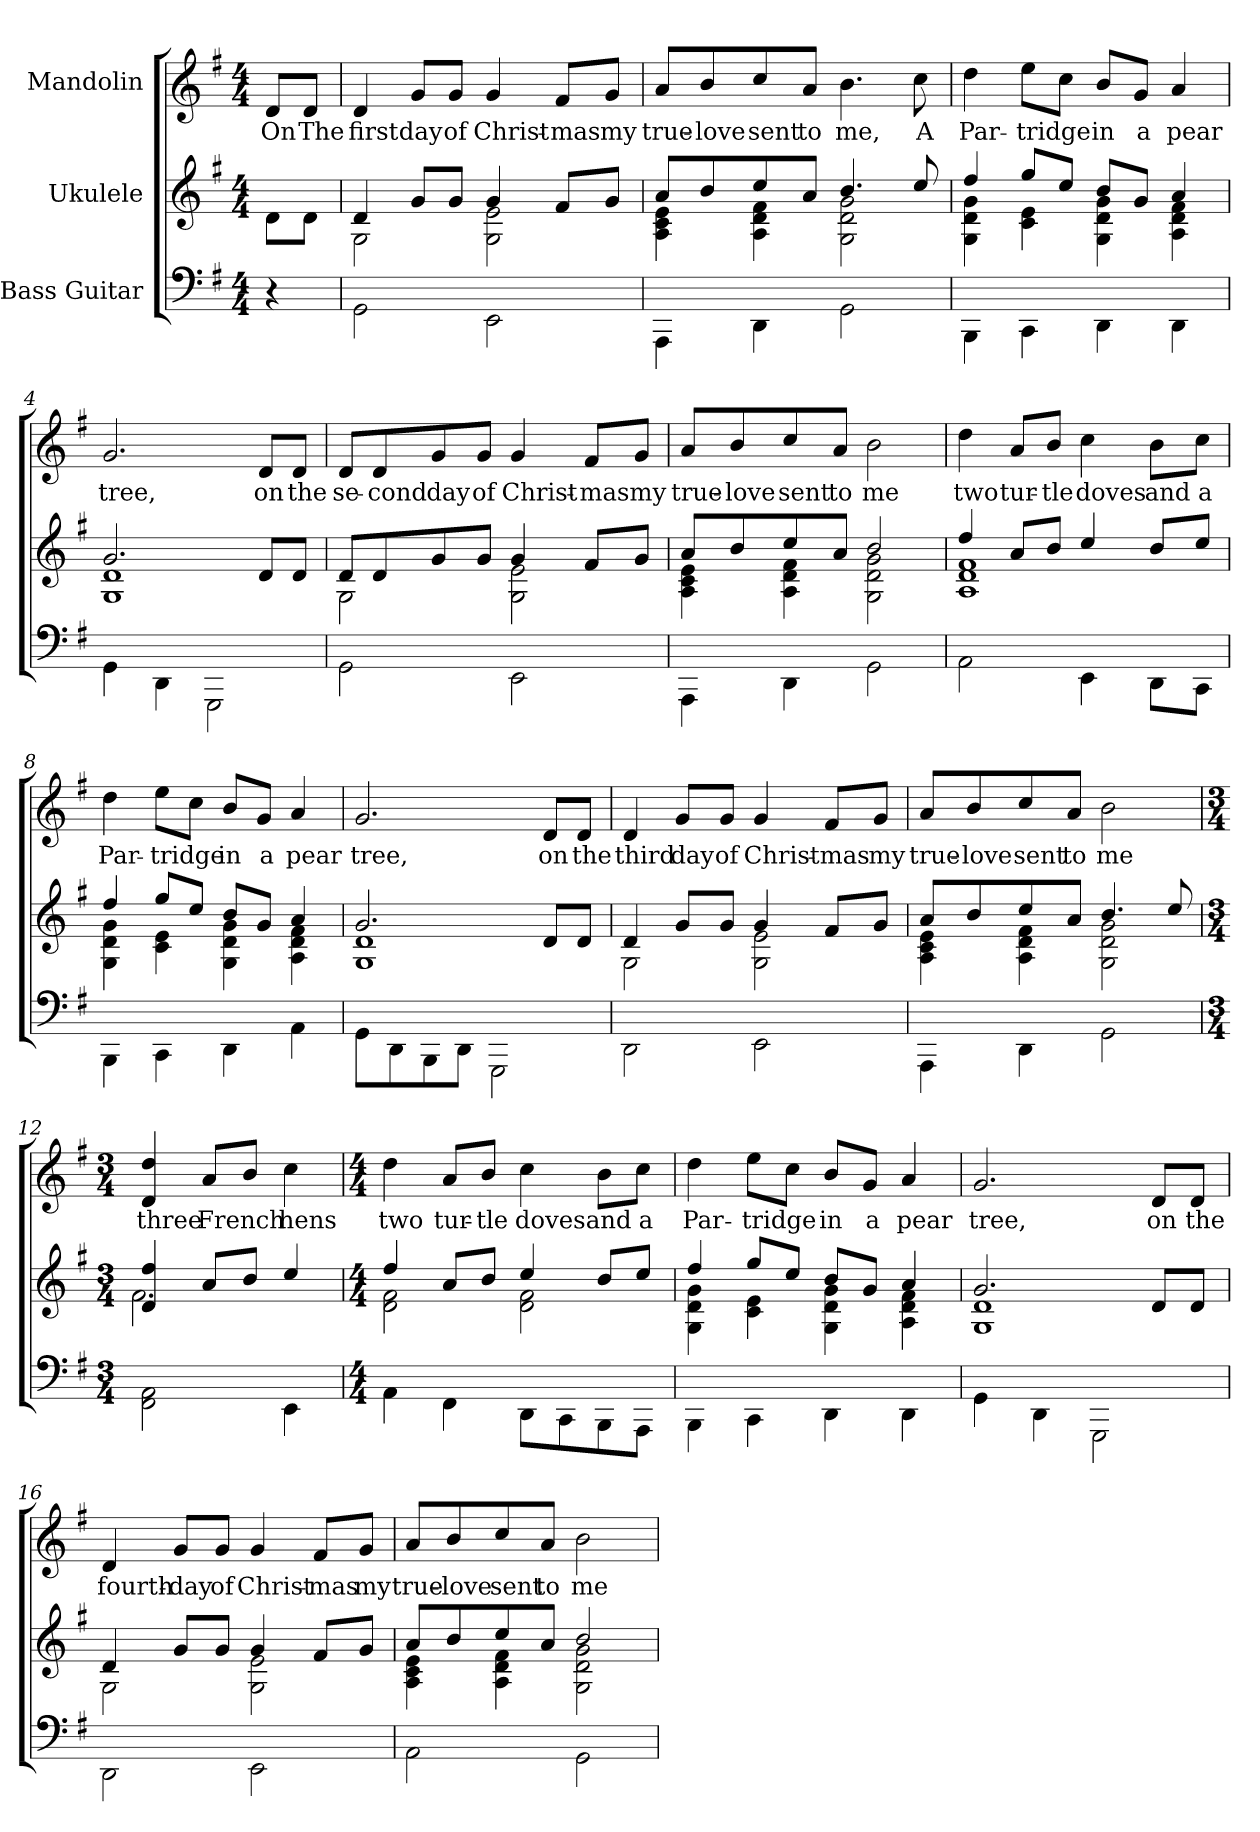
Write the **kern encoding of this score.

**kern	**kern	**kern	**text
*part3	*part2	*part1	*part1
*staff3	*staff2	*staff1	*staff1
*I"Bass Guitar	*I"Ukulele	*I"Mandolin	*
*stria4	*stria4	*	*
*	*	*clefG2	*
*k[f#]	*k[f#]	*k[f#]	*
*G:	*G:	*G:	*
*M4/4	*M4/4	*M4/4	*
=	=	=	=
!	!	!	!LO:LY:b
4r	8d\L	8d/L	On
!	!	!	!LO:LY:b
.	8d\J	8d/J	The
=1	=1	=1	=1
*stria4	*stria4	*	*
*	*^	*	*
!	!	!	!	!LO:LY:b
2GG\	4d/	2G\	4d/	first
!	!	!	!	!LO:LY:b
.	8g/L	.	8g/L	day
!	!	!	!	!LO:LY:b
.	8g/J	.	8g/J	of
!	!	!	!	!LO:LY:b
2EE\	4g/	2G\ 2e\	4g/	Christ-
!	!	!	!	!LO:LY:b
.	8f#/L	.	8f#/L	-mas
!	!	!	!	!LO:LY:b
.	8g/J	.	8g/J	my
=2	=2	=2	=2	=2
!	!	!	!	!LO:LY:b
4AAA\	8a/L	4A\ 4c\ 4e\	8a/L	true-
!	!	!	!	!LO:LY:b
.	8b/	.	8b/	-love
!	!	!	!	!LO:LY:b
4DD\	8cc/	4A\ 4d\ 4f#\	8cc/	sent
!	!	!	!	!LO:LY:b
.	8a/J	.	8a/J	to
!	!	!	!	!LO:LY:b
2GG\	4.b/	2G\ 2d\ 2g\	4.b\	me,
!	!	!	!	!LO:LY:b
.	8cc/	.	8cc\	A
=3	=3	=3	=3	=3
!	!	!	!	!LO:LY:b
4BBB\	4dd/	4G\ 4d\ 4g\	4dd\	Par-
!	!	!	!	!LO:LY:b
4CC\	8ee/L	4c\ 4e\	8ee\L	-tridge
.	8cc/J	.	8cc\J	.
!	!	!	!	!LO:LY:b
4DD\	8b/L	4G\ 4d\ 4g\	8b/L	in
!	!	!	!	!LO:LY:b
.	8g/J	.	8g/J	a
!	!	!	!	!LO:LY:b
4DD\	4a/	4A\ 4d\ 4f#\	4a/	pear
!!LO:LB:g=z
=4	=4	=4	=4	=4
!	!	!	!	!LO:LY:b
4GG\	2.g/	1G 1d	2.g/	tree,
4DD\	.	.	.	.
2GGG\	.	.	.	.
!	!	!	!	!LO:LY:b
.	8d/L	.	8d/L	on
!	!	!	!	!LO:LY:b
.	8d/J	.	8d/J	the
=5	=5	=5	=5	=5
!	!	!	!	!LO:LY:b
2GG\	8d/L	2G\	8d/L	se-
!	!	!	!	!LO:LY:b
.	8d/	.	8d/	-cond
!	!	!	!	!LO:LY:b
.	8g/	.	8g/	day
!	!	!	!	!LO:LY:b
.	8g/J	.	8g/J	of
!	!	!	!	!LO:LY:b
2EE\	4g/	2G\ 2e\	4g/	Christ-
!	!	!	!	!LO:LY:b
.	8f#/L	.	8f#/L	-mas
!	!	!	!	!LO:LY:b
.	8g/J	.	8g/J	my
=6	=6	=6	=6	=6
!	!	!	!	!LO:LY:b
4AAA\	8a/L	4A\ 4c\ 4e\	8a/L	true-
!	!	!	!	!LO:LY:b
.	8b/	.	8b/	-love
!	!	!	!	!LO:LY:b
4DD\	8cc/	4A\ 4d\ 4f#\	8cc/	sent
!	!	!	!	!LO:LY:b
.	8a/J	.	8a/J	to
!	!	!	!	!LO:LY:b
2GG\	2b/	2G\ 2d\ 2g\	2b\	me
=7	=7	=7	=7	=7
!	!	!	!	!LO:LY:b
*	*	*	*^	*
2AA\	4dd/	1A 1d 1f#	4dd\	2.ryy	two
!	!	!	!	!	!LO:LY:b
.	8a/L	.	8a/L	.	tur-
!	!	!	!	!	!LO:LY:b
.	8b/J	.	8b/J	.	-tle
!	!	!	!	!	!LO:LY:b
4EE\	4cc/	.	4cc\	.	doves
!	!	!	!	!	!LO:LY:b
8DD\L	8b/L	.	8b\L	4ryy	and
!	!	!	!	!	!LO:LY:b
8CC\J	8cc/J	.	8cc\J	.	a
*	*	*	*v	*v	*
!!LO:LB:g=z
=8	=8	=8	=8	=8
!	!	!	!	!LO:LY:b
4BBB\	4dd/	4G\ 4d\ 4g\	4dd\	Par-
!	!	!	!	!LO:LY:b
4CC\	8ee/L	4c\ 4e\	8ee\L	-tridge
.	8cc/J	.	8cc\J	.
!	!	!	!	!LO:LY:b
4DD\	8b/L	4G\ 4d\ 4g\	8b/L	in
!	!	!	!	!LO:LY:b
.	8g/J	.	8g/J	a
!	!	!	!	!LO:LY:b
4AA\	4a/	4A\ 4d\ 4f#\	4a/	pear
=9	=9	=9	=9	=9
!	!	!	!	!LO:LY:b
8GG\L	2.g/	1G 1d	2.g/	tree,
8DD\	.	.	.	.
8BBB\	.	.	.	.
8DD\J	.	.	.	.
2GGG\	.	.	.	.
!	!	!	!	!LO:LY:b
.	8d/L	.	8d/L	on
!	!	!	!	!LO:LY:b
.	8d/J	.	8d/J	the
=10	=10	=10	=10	=10
!	!	!	!	!LO:LY:b
2DD\	4d/	2G\	4d/	third
!	!	!	!	!LO:LY:b
.	8g/L	.	8g/L	day
!	!	!	!	!LO:LY:b
.	8g/J	.	8g/J	of
!	!	!	!	!LO:LY:b
2EE\	4g/	2G\ 2e\	4g/	Christ-
!	!	!	!	!LO:LY:b
.	8f#/L	.	8f#/L	-mas
!	!	!	!	!LO:LY:b
.	8g/J	.	8g/J	my
=11	=11	=11	=11	=11
!	!	!	!	!LO:LY:b
4AAA\	8a/L	4A\ 4c\ 4e\	8a/L	true-
!	!	!	!	!LO:LY:b
.	8b/	.	8b/	-love
!	!	!	!	!LO:LY:b
4DD\	8cc/	4A\ 4d\ 4f#\	8cc/	sent
!	!	!	!	!LO:LY:b
.	8a/J	.	8a/J	to
!	!	!	!	!LO:LY:b
2GG\	4.b/	2G\ 2d\ 2g\	2b\	me
.	8cc/	.	.	.
!!LO:PB:g=z
=12	=12	=12	=12	=12
*M3/4	*M3/4	*	*M3/4	*
!	!	!	!	!LO:LY:b
2FF#\ 2AA\	4d/ 4dd/	2.f#\	4d/ 4dd/	three
!	!	!	!	!LO:LY:b
.	8a/L	.	8a/L	French
.	8b/J	.	8b/J	.
!	!	!	!	!LO:LY:b
4EE\	4cc/	.	4cc\	hens
=13	=13	=13	=13	=13
*M4/4	*M4/4	*	*M4/4	*
!	!	!	!	!LO:LY:b
4AA\	4dd/	2d\ 2f#\	4dd\	two
!	!	!	!	!LO:LY:b
4FF#\	8a/L	.	8a/L	tur-
!	!	!	!	!LO:LY:b
.	8b/J	.	8b/J	-tle
!	!	!	!	!LO:LY:b
8DD\L	4cc/	2d\ 2f#\	4cc\	doves
8CC\	.	.	.	.
!	!	!	!	!LO:LY:b
8BBB\	8b/L	.	8b\L	and
!	!	!	!	!LO:LY:b
8AAA\J	8cc/J	.	8cc\J	a
=14	=14	=14	=14	=14
!	!	!	!	!LO:LY:b
4BBB\	4dd/	4G\ 4d\ 4g\	4dd\	Par-
!	!	!	!	!LO:LY:b
4CC\	8ee/L	4c\ 4e\	8ee\L	-tridge
.	8cc/J	.	8cc\J	.
!	!	!	!	!LO:LY:b
4DD\	8b/L	4G\ 4d\ 4g\	8b/L	in
!	!	!	!	!LO:LY:b
.	8g/J	.	8g/J	a
!	!	!	!	!LO:LY:b
4DD\	4a/	4A\ 4d\ 4f#\	4a/	pear
=15	=15	=15	=15	=15
!	!	!	!	!LO:LY:b
4GG\	2.g/	1G 1d	2.g/	tree,
4DD\	.	.	.	.
2GGG\	.	.	.	.
!	!	!	!	!LO:LY:b
.	8d/L	.	8d/L	on
!	!	!	!	!LO:LY:b
.	8d/J	.	8d/J	the
!!LO:LB:g=z
=16	=16	=16	=16	=16
!	!	!	!	!LO:LY:b
2DD\	4d/	2G\	4d/	fourth-
!	!	!	!	!LO:LY:b
.	8g/L	.	8g/L	-day
!	!	!	!	!LO:LY:b
.	8g/J	.	8g/J	of
!	!	!	!	!LO:LY:b
2EE\	4g/	2G\ 2e\	4g/	Christ-
!	!	!	!	!LO:LY:b
.	8f#/L	.	8f#/L	-mas
!	!	!	!	!LO:LY:b
.	8g/J	.	8g/J	my
=17	=17	=17	=17	=17
!	!	!	!	!LO:LY:b
2AA\	8a/L	4A\ 4c\ 4e\	8a/L	true-
!	!	!	!	!LO:LY:b
.	8b/	.	8b/	-love
!	!	!	!	!LO:LY:b
.	8cc/	4A\ 4d\ 4f#\	8cc/	sent
!	!	!	!	!LO:LY:b
.	8a/J	.	8a/J	to
!	!	!	!	!LO:LY:b
2GG\	2b/	2G\ 2d\ 2g\	2b\	me
*	*v	*v	*	*
=	=	=	=
*-	*-	*-	*-
